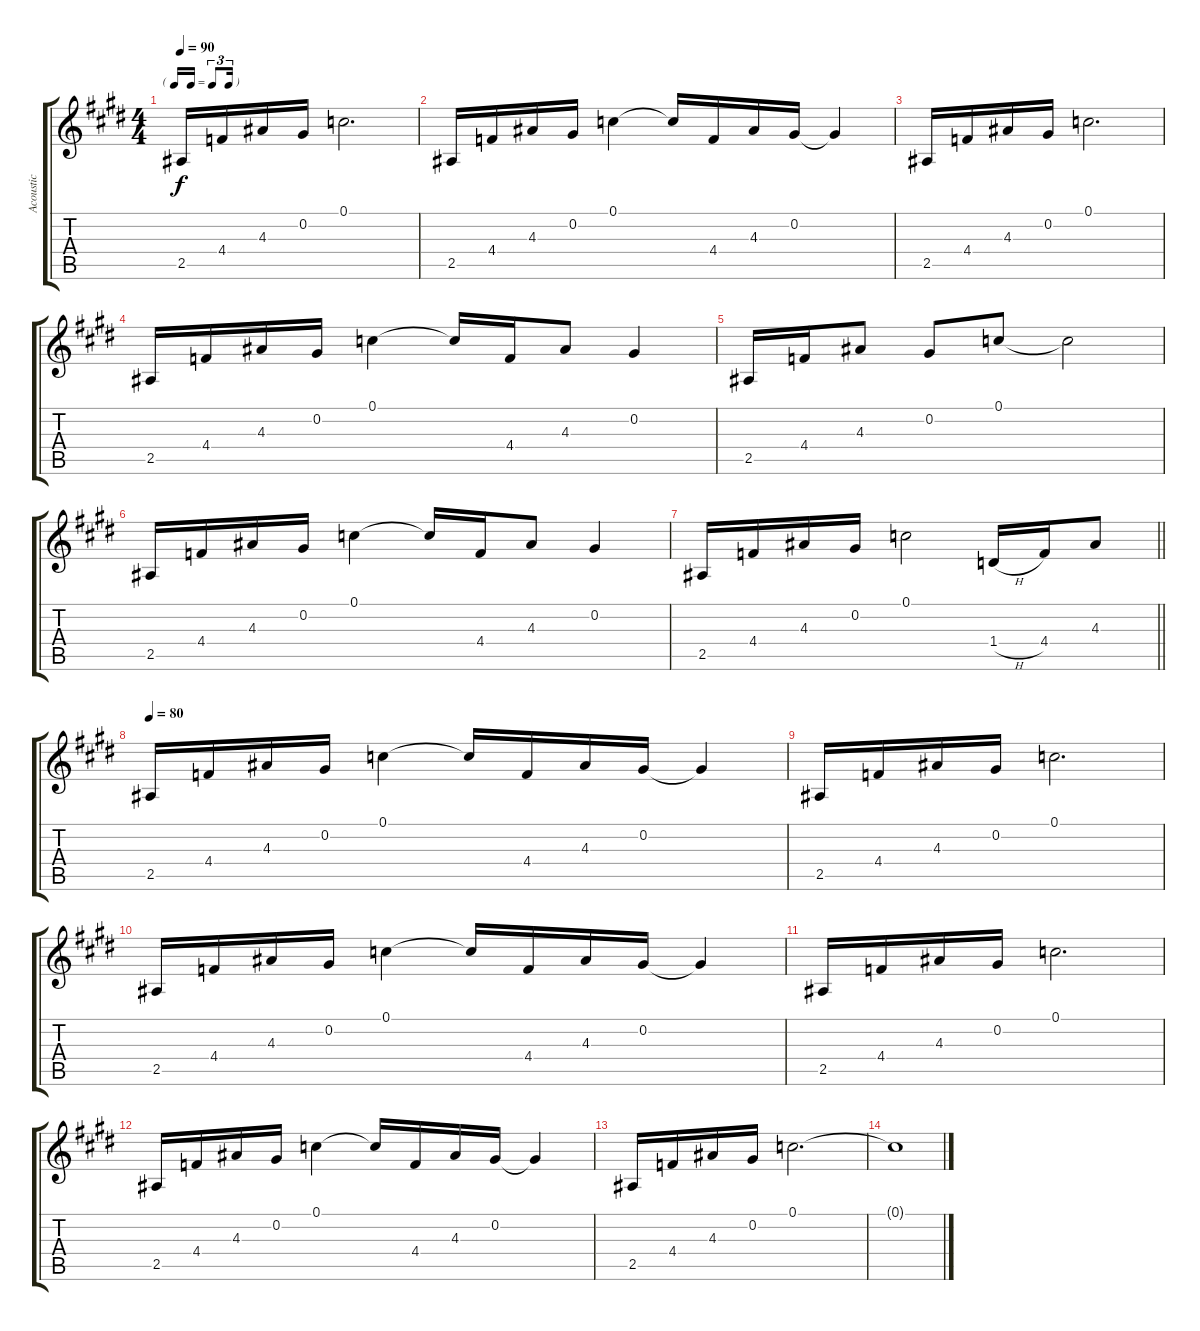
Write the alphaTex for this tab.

\track ("Acoustic" "Acoustic") {instrument acousticguitarsteel}
\staff {score tabs}
\tuning (C4 Ab3 Gb3 Db3 Ab2 Eb2) {hide}
\ts (4 4)
\tf triplet16th
\tempo 90
\clef g2
\ks c#minor
2.5.16{dy f} 4.4.16 4.3.16 0.2.16 0.1.2{d} |
2.5.16 4.4.16 4.3.16 0.2.16 0.1.4 0.1{t}.16 4.4.16 4.3.16 0.2.16 0.2{t}.4 |
\ks e
2.5.16 4.4.16 4.3.16 0.2.16 0.1.2{d} |
\ks c#minor
2.5.16 4.4.16 4.3.16 0.2.16 0.1.4 0.1{t}.16 4.4.16 4.3.8 0.2.4 |
2.5.16 4.4.16 4.3.8 0.2.8 0.1.8 0.1{t}.2 |
\ks e
2.5.16 4.4.16 4.3.16 0.2.16 0.1.4 0.1{t}.16 4.4.16 4.3.8 0.2.4 |
\barLineRight lightlight
\ks c#minor
2.5.16 4.4.16 4.3.16 0.2.16 0.1.2 1.4{h}.16 4.4.16 4.3.8 |
\section ("" " ")
\tempo 80
2.5.16 4.4.16 4.3.16 0.2.16 0.1.4 0.1{t}.16 4.4.16 4.3.16 0.2.16 0.2{t}.4 |
\ks e
2.5.16 4.4.16 4.3.16 0.2.16 0.1.2{d} |
\ks c#minor
2.5.16 4.4.16 4.3.16 0.2.16 0.1.4 0.1{t}.16 4.4.16 4.3.16 0.2.16 0.2{t}.4 |
2.5.16 4.4.16 4.3.16 0.2.16 0.1.2{d} |
\ks e
2.5.16 4.4.16 4.3.16 0.2.16 0.1.4 0.1{t}.16 4.4.16 4.3.16 0.2.16 0.2{t}.4 |
\ks c#minor
2.5.16 4.4.16 4.3.16 0.2.16 0.1.2{d} |
0.1{t}.1
